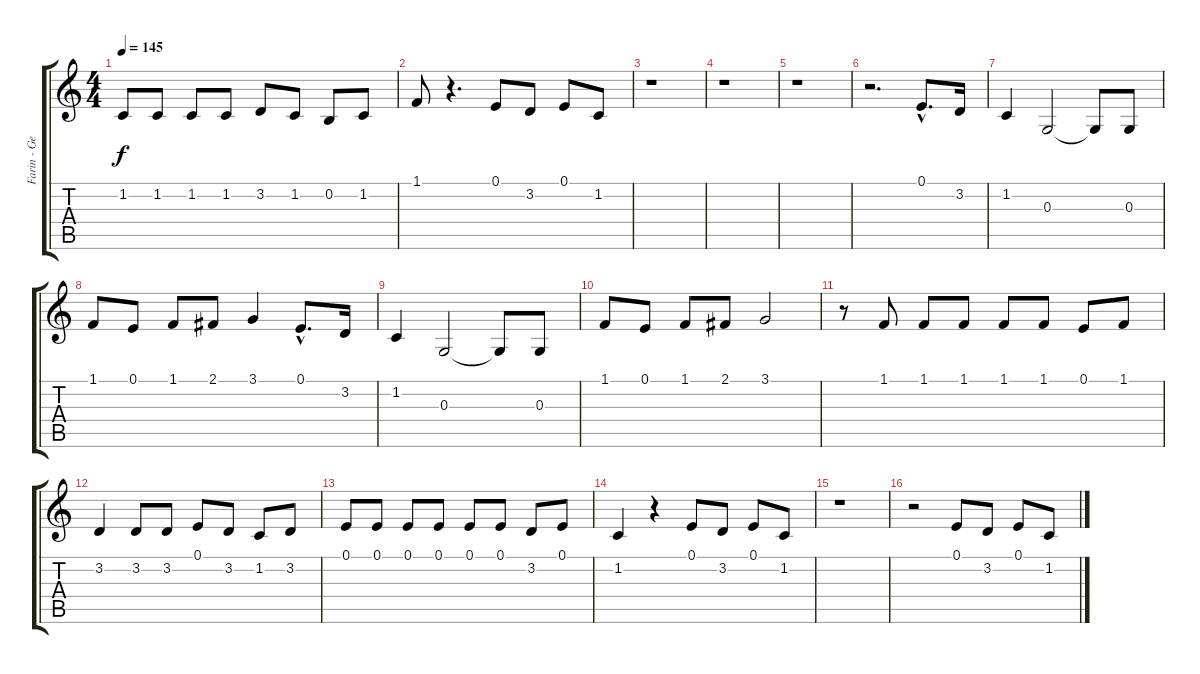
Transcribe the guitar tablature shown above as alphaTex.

\track ("Farin - Gesang" "Farin - Ge") {instrument tenorsax}
\staff {score tabs}
\tuning (E4 B3 G3 D3 A2 E2) {hide}
\ts (4 4)
\tempo 145
\clef g2
\ks c
1.2.8{dy f} 1.2.8 1.2.8 1.2.8 3.2.8 1.2.8 0.2.8 1.2.8 |
1.1.8 r.4{d} 0.1.8 3.2.8 0.1.8 1.2.8 |
r.1 |
r.1 |
r.1 |
r.2{d} 0.1{hac}.8{d} 3.2.16 |
1.2.4 0.3.2 0.3{t}.8 0.3.8 |
1.1.8 0.1.8 1.1.8 2.1.8 3.1.4 0.1{hac}.8{d} 3.2.16 |
1.2.4 0.3.2 0.3{t}.8 0.3.8 |
1.1.8 0.1.8 1.1.8 2.1.8 3.1.2 |
r.8 1.1.8 1.1.8 1.1.8 1.1.8 1.1.8 0.1.8 1.1.8 |
3.2.4 3.2.8 3.2.8 0.1.8 3.2.8 1.2.8 3.2.8 |
0.1.8 0.1.8 0.1.8 0.1.8 0.1.8 0.1.8 3.2.8 0.1.8 |
1.2.4 r.4 0.1.8 3.2.8 0.1.8 1.2.8 |
r.1 |
r.2 0.1.8 3.2.8 0.1.8 1.2.8
